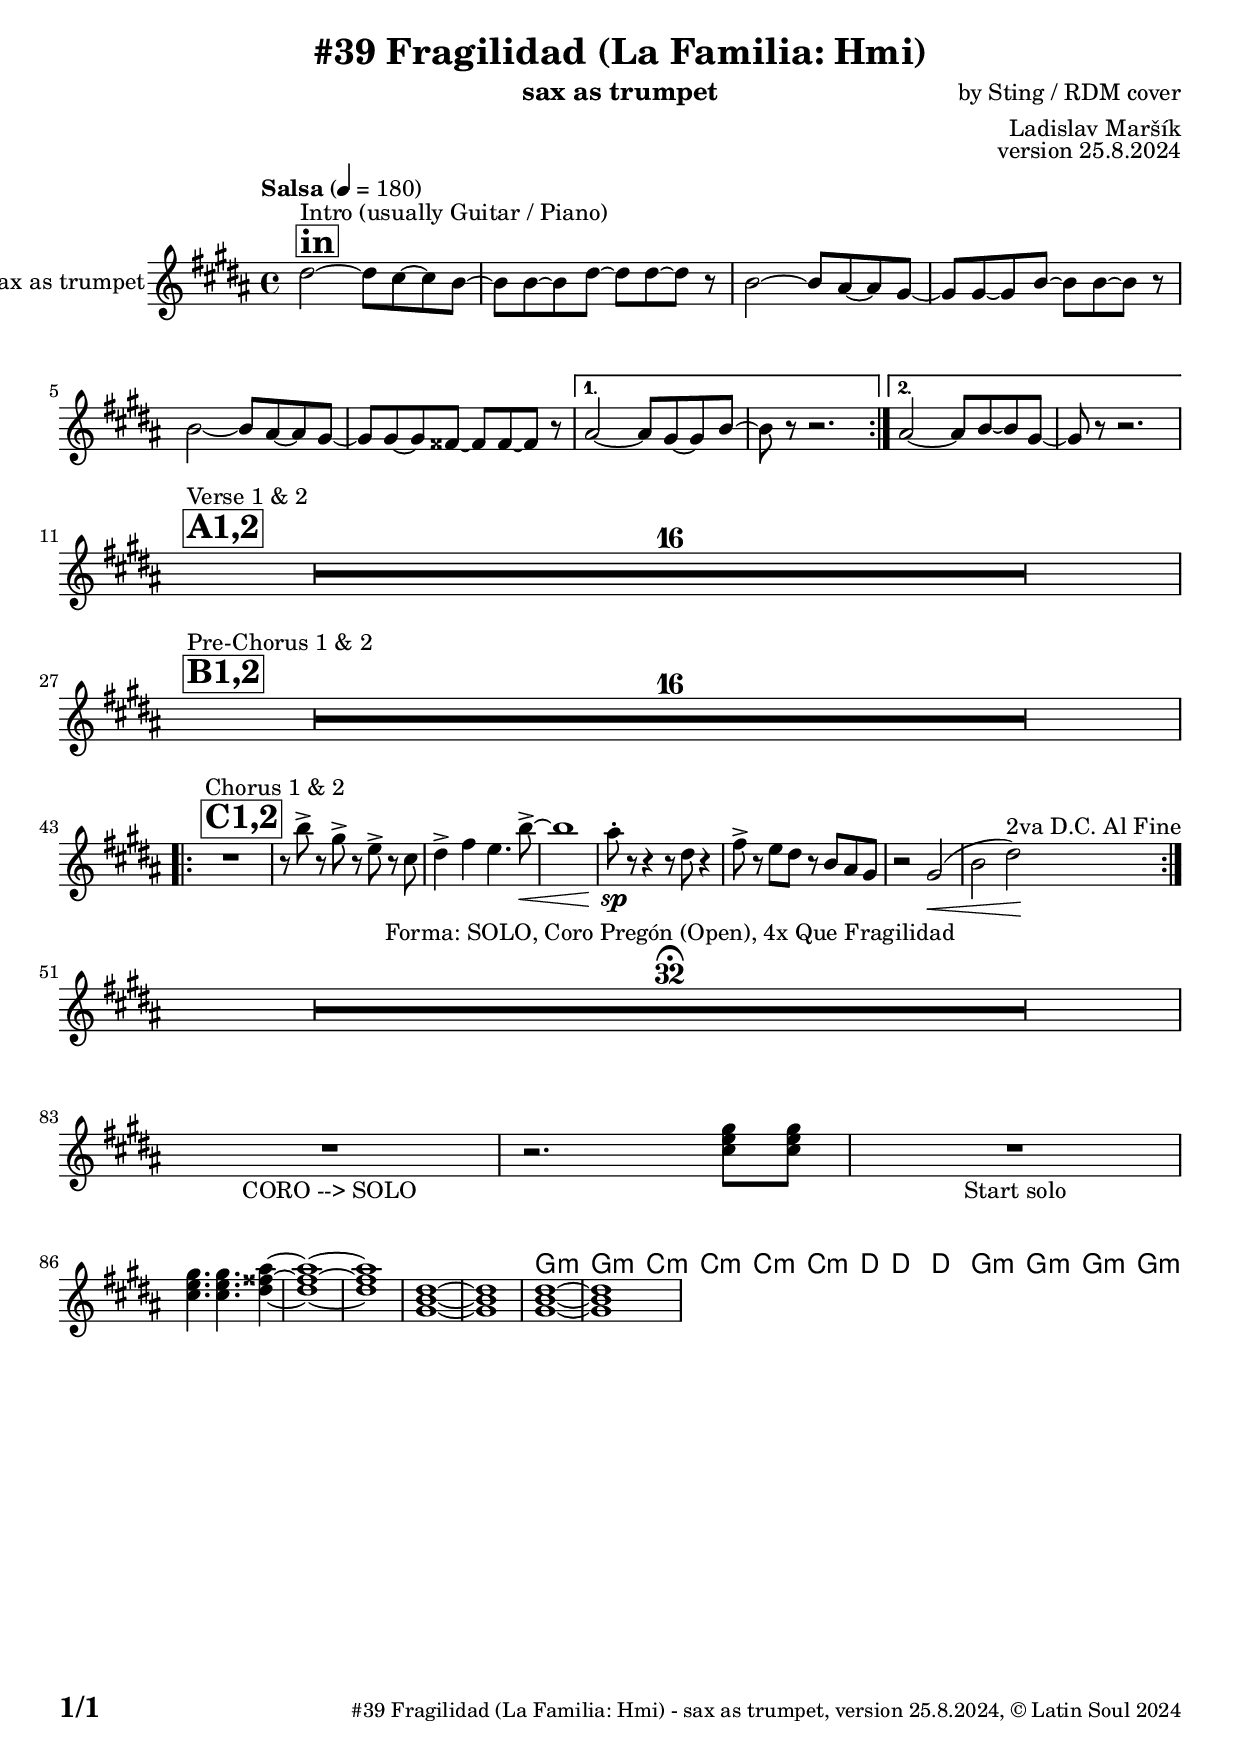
\version "2.24.4"

% Sheet revision 2022_09

\header {
  title = "#39 Fragilidad (La Familia: Hmi)"
  instrument = "sax as trumpet"
  composer = "by Sting / RDM cover"
  arranger = "Ladislav Maršík"
  opus = "version 25.8.2024"
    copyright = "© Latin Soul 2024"
}

inst =
#(define-music-function
  (string)
  (string?)
  #{ <>^\markup \abs-fontsize #16 \bold \box #string #})

makePercent = #(define-music-function (note) (ly:music?)
                 (make-music 'PercentEvent 'length (ly:music-length note)))

#(define (test-stencil grob text)
   (let* ((orig (ly:grob-original grob))
          (siblings (ly:spanner-broken-into orig)) ; have we been split?
          (refp (ly:grob-system grob))
          (left-bound (ly:spanner-bound grob LEFT))
          (right-bound (ly:spanner-bound grob RIGHT))
          (elts-L (ly:grob-array->list (ly:grob-object left-bound 'elements)))
          (elts-R (ly:grob-array->list (ly:grob-object right-bound 'elements)))
          (break-alignment-L
           (filter
            (lambda (elt) (grob::has-interface elt 'break-alignment-interface))
            elts-L))
          (break-alignment-R
           (filter
            (lambda (elt) (grob::has-interface elt 'break-alignment-interface))
            elts-R))
          (break-alignment-L-ext (ly:grob-extent (car break-alignment-L) refp X))
          (break-alignment-R-ext (ly:grob-extent (car break-alignment-R) refp X))
          (num
           (markup text))
          (num
           (if (or (null? siblings)
                   (eq? grob (car siblings)))
               num
               (make-parenthesize-markup num)))
          (num (grob-interpret-markup grob num))
          (num-stil-ext-X (ly:stencil-extent num X))
          (num-stil-ext-Y (ly:stencil-extent num Y))
          (num (ly:stencil-aligned-to num X CENTER))
          (num
           (ly:stencil-translate-axis
            num
            (+ (interval-length break-alignment-L-ext)
               (* 0.5
                  (- (car break-alignment-R-ext)
                     (cdr break-alignment-L-ext))))
            X))
          (bracket-L
           (markup
            #:path
            0.1 ; line-thickness
            `((moveto 0.5 ,(* 0.5 (interval-length num-stil-ext-Y)))
              (lineto ,(* 0.5
                          (- (car break-alignment-R-ext)
                             (cdr break-alignment-L-ext)
                             (interval-length num-stil-ext-X)))
                      ,(* 0.5 (interval-length num-stil-ext-Y)))
              (closepath)
              (rlineto 0.0
                       ,(if (or (null? siblings) (eq? grob (car siblings)))
                            -1.0 0.0)))))
          (bracket-R
           (markup
            #:path
            0.1
            `((moveto ,(* 0.5
                          (- (car break-alignment-R-ext)
                             (cdr break-alignment-L-ext)
                             (interval-length num-stil-ext-X)))
                      ,(* 0.5 (interval-length num-stil-ext-Y)))
              (lineto 0.5
                      ,(* 0.5 (interval-length num-stil-ext-Y)))
              (closepath)
              (rlineto 0.0
                       ,(if (or (null? siblings) (eq? grob (last siblings)))
                            -1.0 0.0)))))
          (bracket-L (grob-interpret-markup grob bracket-L))
          (bracket-R (grob-interpret-markup grob bracket-R))
          (num (ly:stencil-combine-at-edge num X LEFT bracket-L 0.4))
          (num (ly:stencil-combine-at-edge num X RIGHT bracket-R 0.4)))
     num))

#(define-public (Measure_attached_spanner_engraver context)
   (let ((span '())
         (finished '())
         (event-start '())
         (event-stop '()))
     (make-engraver
      (listeners ((measure-counter-event engraver event)
                  (if (= START (ly:event-property event 'span-direction))
                      (set! event-start event)
                      (set! event-stop event))))
      ((process-music trans)
       (if (ly:stream-event? event-stop)
           (if (null? span)
               (ly:warning "You're trying to end a measure-attached spanner but you haven't started one.")
               (begin (set! finished span)
                 (ly:engraver-announce-end-grob trans finished event-start)
                 (set! span '())
                 (set! event-stop '()))))
       (if (ly:stream-event? event-start)
           (begin (set! span (ly:engraver-make-grob trans 'MeasureCounter event-start))
             (set! event-start '()))))
      ((stop-translation-timestep trans)
       (if (and (ly:spanner? span)
                (null? (ly:spanner-bound span LEFT))
                (moment<=? (ly:context-property context 'measurePosition) ZERO-MOMENT))
           (ly:spanner-set-bound! span LEFT
                                  (ly:context-property context 'currentCommandColumn)))
       (if (and (ly:spanner? finished)
                (moment<=? (ly:context-property context 'measurePosition) ZERO-MOMENT))
           (begin
            (if (null? (ly:spanner-bound finished RIGHT))
                (ly:spanner-set-bound! finished RIGHT
                                       (ly:context-property context 'currentCommandColumn)))
            (set! finished '())
            (set! event-start '())
            (set! event-stop '()))))
      ((finalize trans)
       (if (ly:spanner? finished)
           (begin
            (if (null? (ly:spanner-bound finished RIGHT))
                (set! (ly:spanner-bound finished RIGHT)
                      (ly:context-property context 'currentCommandColumn)))
            (set! finished '())))
       (if (ly:spanner? span)
           (begin
            (ly:warning "I think there's a dangling measure-attached spanner :-(")
            (ly:grob-suicide! span)
            (set! span '())))))))

\layout {
  \context {
    \Staff
    \consists #Measure_attached_spanner_engraver
    \override MeasureCounter.font-encoding = #'latin1
    \override MeasureCounter.font-size = 0
    \override MeasureCounter.outside-staff-padding = 2
    \override MeasureCounter.outside-staff-horizontal-padding = #0
  }
}

repeatBracket = #(define-music-function
                  (parser location N note)
                  (number? ly:music?)
                  #{
                    \override Staff.MeasureCounter.stencil =
                    #(lambda (grob) (test-stencil grob #{ #(string-append(number->string N) "x") #} ))
                    \startMeasureCount
                    \repeat volta #N { $note }
                    \stopMeasureCount
                  #}
                  )

Trumpet = \new Voice
\transpose c g \transpose c a,
\relative c'' {
  \set Staff.instrumentName = \markup {
    \center-align { "Sax as trumpet" }
  }
  \set Staff.midiInstrument = "trumpet"
  \set Staff.midiMaximumVolume = #1.0

  \key e \minor
  \time 4/4
  \tempo "Salsa" 4 = 180
  
       \inst "in"
       \repeat volta 2 {
  s1*0 ^\markup { "Intro (usually Guitar / Piano)" }
b2 ~ b8 a ~ a g ~ |
g g ~ g b ~ b b ~ b r8 |
g2 ~ g8 fis ~ fis e ~ |
e e ~ e g ~ g g ~ g r8 |
g2 ~ g8 fis ~ fis e ~ |
e e ~ e dis ~ dis dis ~ dis r8 |
       }
\alternative { {
fis2 ~ fis8 e ~ e g ~ |
g r8 r2. |
} {
  fis2 ~ fis8 g ~ g e ~ |
e r8 r2. | 
\break
} }
        \inst "A1,2"
    s1*0 ^\markup { "Verse 1 & 2" }
      R1*16 \break
            \inst "B1,2"
          s1*0 ^\markup { "Pre-Chorus 1 & 2" }
      R1*16 \break
            \inst "C1,2"
                s1*0 ^\markup { "Chorus 1 & 2" } 
    \repeat volta 2 {
    R1
     r8 g' -> r e -> r c -> r a |
     b4 -> d c4. g'8 -> ~ \< |
     g1 |
     fis8 -. \sp r r4 r8 b,8 r4 |
     d8 -> r c b r g fis e |
     r2 e2 ( \< |
     g b ) \! ^\markup { "2va D.C. Al Fine" } |

      \break 
    }
      R1*32 \fermata ^\markup { "Forma: SOLO, Coro Pregón (Open), 4x Que Fragilidad" } \break
   \break
                    

   \chordmode {
   R1 _\markup { "CORO --> SOLO" } |
   r2. a8:m a8:m |
   }

\chordmode {
   R1 _\markup { "Start solo" } |
   a4.:m a4.:m b4 ~ |
   b1 ~ |
   b1 |
   e1:m ~ |
   e1:m  |
   e1:m ~ |
   e1:m |
}

  \label #'lastPage
}

Chords =
\transpose c es
\chords {
  \set noChordSymbol = ""
  R1*90
    e1:m |
   e2.:m a4:m | 
     a1:m |
    a4.:m a4.:m b4 ~ |
b1 ~ |
   b1 |
   e1:m ~ |
   e1:m  |
   e1:m ~ |
   e1:m |
}

\score {
  <<
    \Chords
    \compressMMRests \new Staff \with {
      \consists "Volta_engraver"
    }
    {
      \Trumpet
    }
  >>
  \layout {
    \context {
      \Score
      \remove "Volta_engraver"
    }
  }
}

\paper {
  system-system-spacing =
  #'((basic-distance . 14)
     (minimum-distance . 10)
     (padding . 1)
     (stretchability . 60))
  between-system-padding = #2
  bottom-margin = 5\mm

  print-first-page-number = ##t
  oddHeaderMarkup = \markup \fill-line { " " }
  evenHeaderMarkup = \markup \fill-line { " " }
  oddFooterMarkup = \markup {
    \fill-line {
      \bold \fontsize #2
      \concat { \fromproperty #'page:page-number-string "/" \page-ref #'lastPage "0" "?" }

      \fontsize #-1
      \concat { \fromproperty #'header:title " - " \fromproperty #'header:instrument ", " \fromproperty #'header:opus ", " \fromproperty #'header:copyright }
    }
  }
  evenFooterMarkup = \markup {
    \fill-line {
      \fontsize #-1
      \concat { \fromproperty #'header:title " - " \fromproperty #'header:instrument ", " \fromproperty #'header:opus ", " \fromproperty #'header:copyright }

      \bold \fontsize #2
      \concat { \fromproperty #'page:page-number-string "/" \page-ref #'lastPage "0" "?" }
    }
  }
}